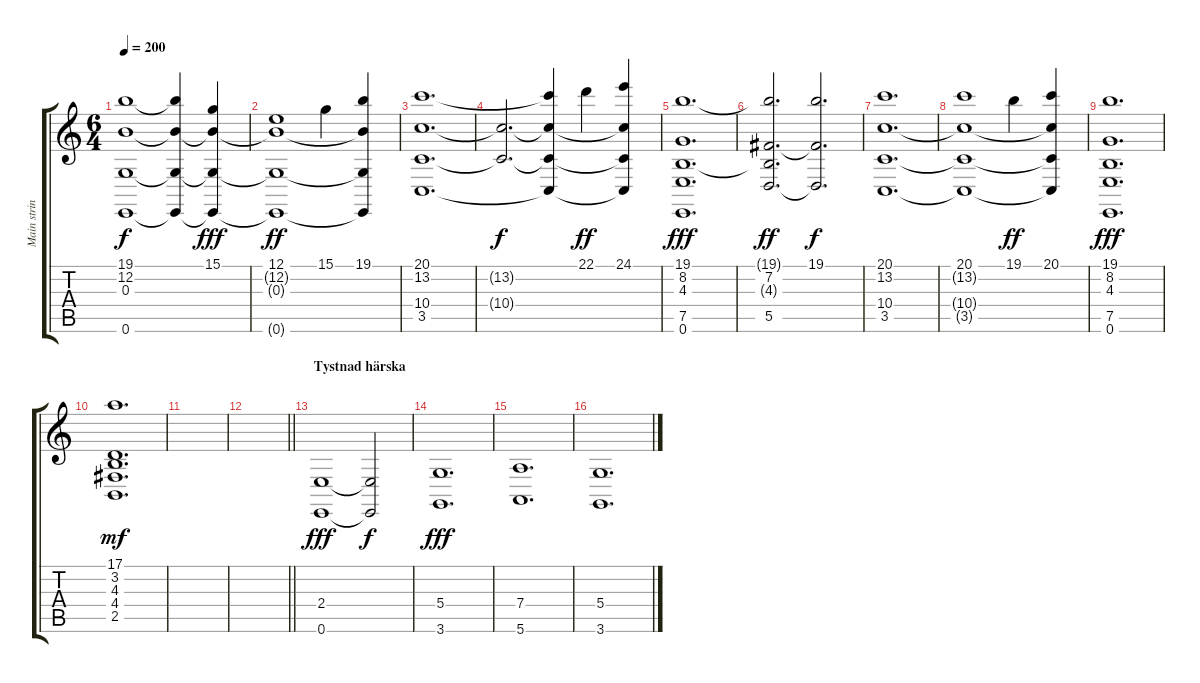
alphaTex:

\track ("Main strings" "Main strin") {instrument stringensemble2}
\staff {score tabs}
\tuning (E4 B3 G3 D3 A2 E2) {hide}
\ts (6 4)
\tempo 200
\clef g2
\ks c
(19.1 12.2 0.3 0.6).1{dy f} (19.1{t} 12.2{t} 0.3{t} 0.6{t}).4 (15.1 12.2{t} 0.3{t} 0.6{t}).4{dy fff} |
(12.1 12.2{t} 0.3{t} 0.6{t}).1{dy ff} 15.1.4 (19.1 12.2{t} 0.3{t} 0.6{t}).4 |
(20.1 13.2 10.4 3.5).1{d volume 15} |
(13.2{t} 10.4{t}).2{d dy f} (20.1{t} 13.2{t} 10.4{t} 3.5{t}).4 22.1.4{dy ff} (24.1 13.2{t} 10.4{t} 3.5{t}).4 |
(19.1 8.2 4.3 7.5 0.6).1{d dy fff} |
(19.1{t} 7.2 4.3{t} 5.5).2{d dy ff} (19.1 7.2{t} 5.5{t}).2{d dy f} |
(20.1 13.2 10.4 3.5).1{d} |
(20.1 13.2{t} 10.4{t} 3.5{t}).1 19.1.4{dy ff} (20.1 13.2{t} 10.4{t} 3.5{t}).4 |
(19.1 8.2 4.3 7.5 0.6).1{d dy fff} |
(17.1 3.2 4.3 4.4 2.5).1{d dy mf} |
|
\barLineRight lightlight
|
\section ("" "Tystnad härska")
(2.4 0.6).1{dy fff} (2.4{t} 0.6{t}).2{dy f} |
(5.4 3.6).1{d dy fff} |
(7.4 5.6).1{d} |
(5.4 3.6).1{d}
